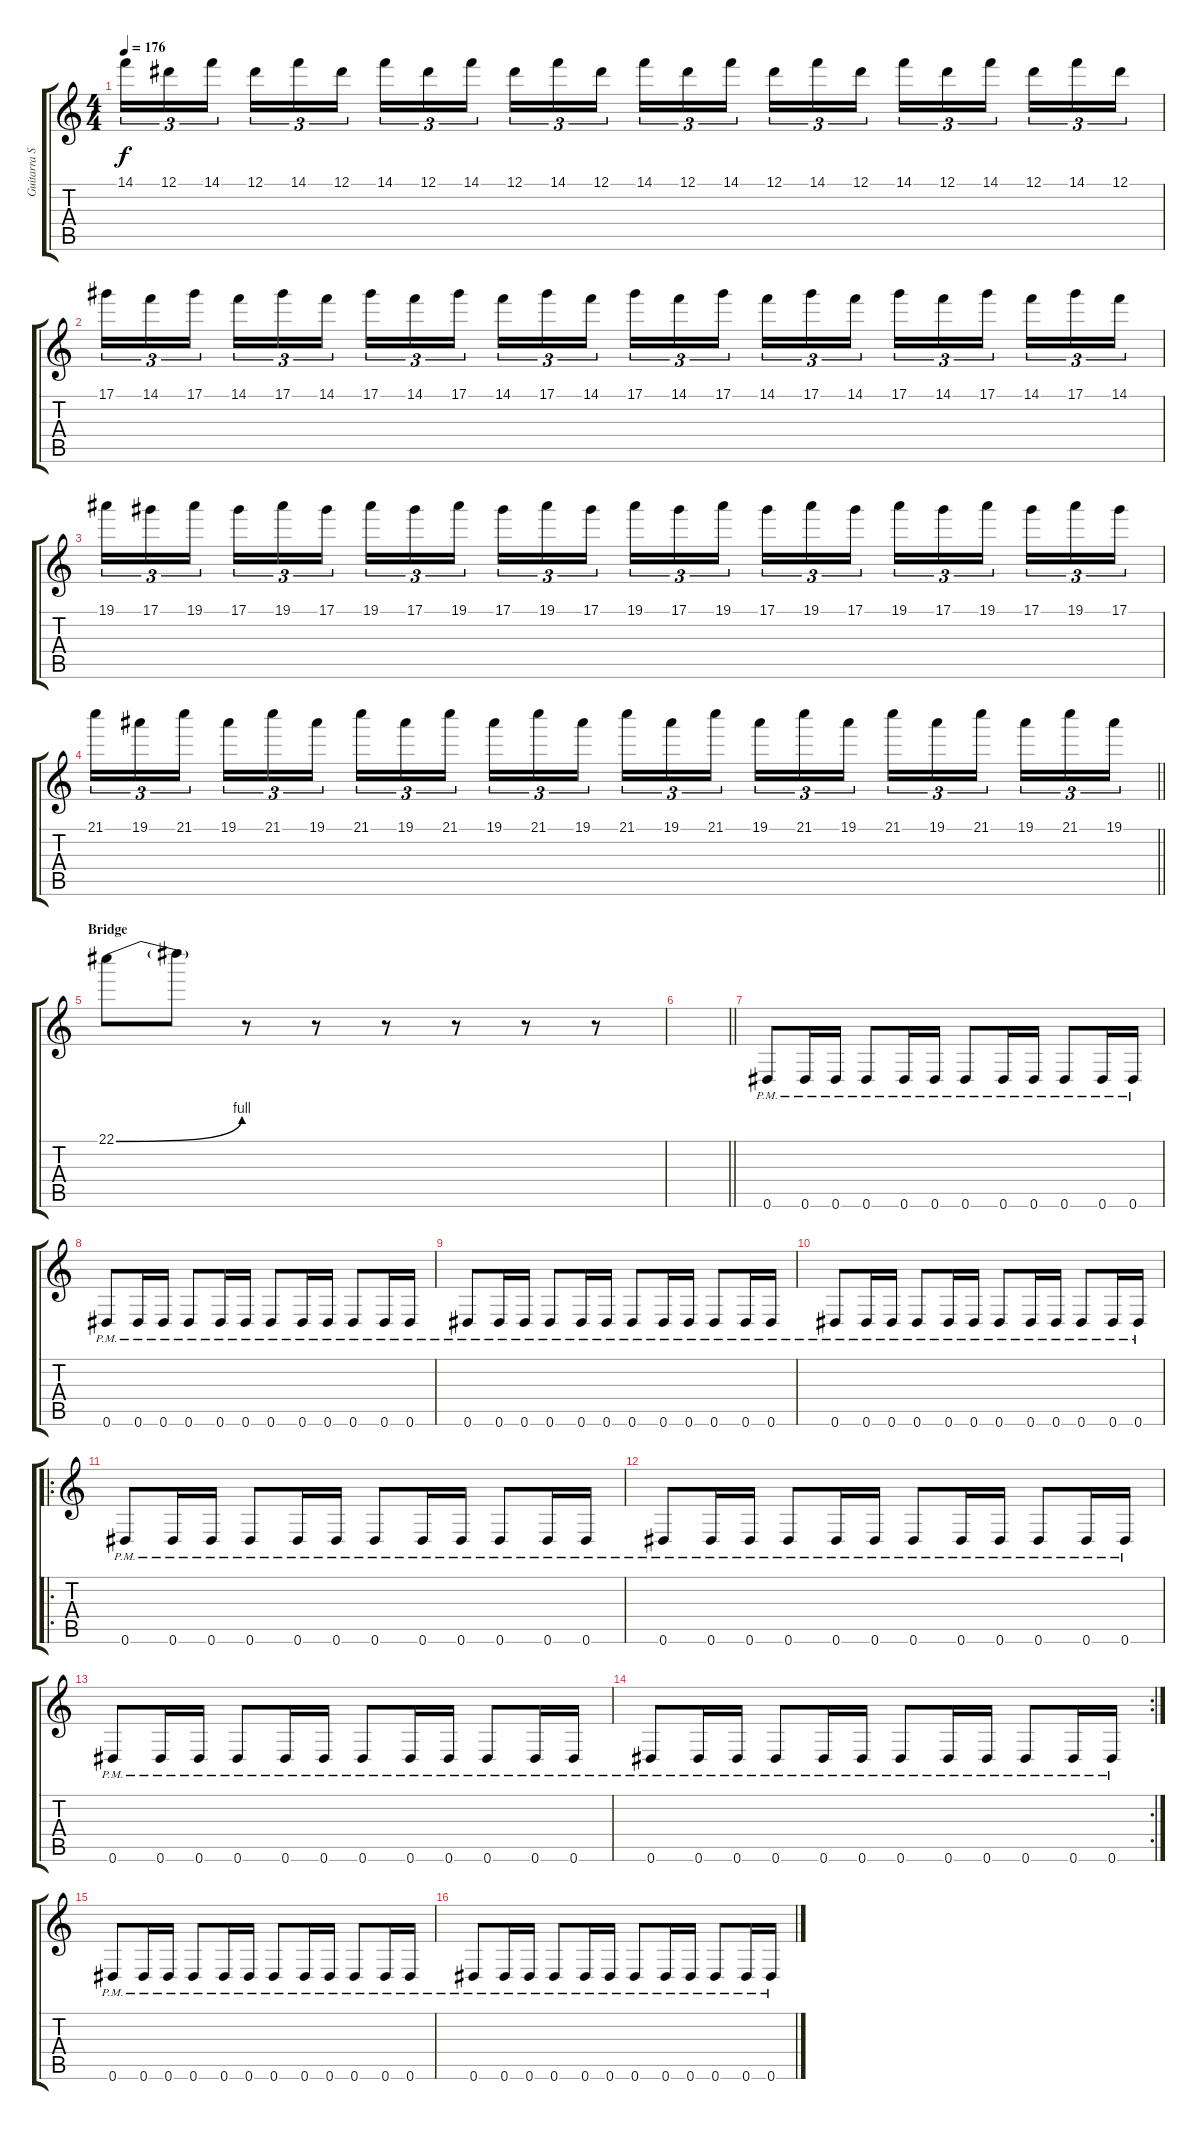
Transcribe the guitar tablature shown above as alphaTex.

\track ("Guitarra Solo" "Guitarra S") {instrument distortionguitar}
\staff {score tabs}
\tuning (Eb4 Bb3 Gb3 Db3 Ab2 Eb2) {hide}
\ts (4 4)
\tempo 176
\clef g2
\ks c
14.1.16{tu (3 2) dy f} 12.1.16{tu (3 2)} 14.1.16{tu (3 2) beam splitsecondary} 12.1.16{tu (3 2)} 14.1.16{tu (3 2)} 12.1.16{tu (3 2)} 14.1.16{tu (3 2)} 12.1.16{tu (3 2)} 14.1.16{tu (3 2) beam splitsecondary} 12.1.16{tu (3 2)} 14.1.16{tu (3 2)} 12.1.16{tu (3 2)} 14.1.16{tu (3 2)} 12.1.16{tu (3 2)} 14.1.16{tu (3 2) beam splitsecondary} 12.1.16{tu (3 2)} 14.1.16{tu (3 2)} 12.1.16{tu (3 2)} 14.1.16{tu (3 2)} 12.1.16{tu (3 2)} 14.1.16{tu (3 2) beam splitsecondary} 12.1.16{tu (3 2)} 14.1.16{tu (3 2)} 12.1.16{tu (3 2)} |
17.1.16{tu (3 2)} 14.1.16{tu (3 2)} 17.1.16{tu (3 2) beam splitsecondary} 14.1.16{tu (3 2)} 17.1.16{tu (3 2)} 14.1.16{tu (3 2)} 17.1.16{tu (3 2)} 14.1.16{tu (3 2)} 17.1.16{tu (3 2) beam splitsecondary} 14.1.16{tu (3 2)} 17.1.16{tu (3 2)} 14.1.16{tu (3 2)} 17.1.16{tu (3 2)} 14.1.16{tu (3 2)} 17.1.16{tu (3 2) beam splitsecondary} 14.1.16{tu (3 2)} 17.1.16{tu (3 2)} 14.1.16{tu (3 2)} 17.1.16{tu (3 2)} 14.1.16{tu (3 2)} 17.1.16{tu (3 2) beam splitsecondary} 14.1.16{tu (3 2)} 17.1.16{tu (3 2)} 14.1.16{tu (3 2)} |
19.1.16{tu (3 2)} 17.1.16{tu (3 2)} 19.1.16{tu (3 2) beam splitsecondary} 17.1.16{tu (3 2)} 19.1.16{tu (3 2)} 17.1.16{tu (3 2)} 19.1.16{tu (3 2)} 17.1.16{tu (3 2)} 19.1.16{tu (3 2) beam splitsecondary} 17.1.16{tu (3 2)} 19.1.16{tu (3 2)} 17.1.16{tu (3 2)} 19.1.16{tu (3 2)} 17.1.16{tu (3 2)} 19.1.16{tu (3 2) beam splitsecondary} 17.1.16{tu (3 2)} 19.1.16{tu (3 2)} 17.1.16{tu (3 2)} 19.1.16{tu (3 2)} 17.1.16{tu (3 2)} 19.1.16{tu (3 2) beam splitsecondary} 17.1.16{tu (3 2)} 19.1.16{tu (3 2)} 17.1.16{tu (3 2)} |
\barLineRight lightlight
21.1.16{tu (3 2)} 19.1.16{tu (3 2)} 21.1.16{tu (3 2) beam splitsecondary} 19.1.16{tu (3 2)} 21.1.16{tu (3 2)} 19.1.16{tu (3 2)} 21.1.16{tu (3 2)} 19.1.16{tu (3 2)} 21.1.16{tu (3 2) beam splitsecondary} 19.1.16{tu (3 2)} 21.1.16{tu (3 2)} 19.1.16{tu (3 2)} 21.1.16{tu (3 2)} 19.1.16{tu (3 2)} 21.1.16{tu (3 2) beam splitsecondary} 19.1.16{tu (3 2)} 21.1.16{tu (3 2)} 19.1.16{tu (3 2)} 21.1.16{tu (3 2)} 19.1.16{tu (3 2)} 21.1.16{tu (3 2) beam splitsecondary} 19.1.16{tu (3 2)} 21.1.16{tu (3 2)} 19.1.16{tu (3 2)} |
\section ("" "Bridge")
22.1{be (bend 0 0 60 4)}.8 22.1{t}.8 r.8 r.8 r.8 r.8 r.8 r.8 |
\barLineRight lightlight
|
0.6{pm}.8{volume 9} 0.6{pm}.16 0.6{pm}.16 0.6{pm}.8 0.6{pm}.16 0.6{pm}.16 0.6{pm}.8 0.6{pm}.16 0.6{pm}.16 0.6{pm}.8 0.6{pm}.16 0.6{pm}.16 |
0.6{pm}.8 0.6{pm}.16 0.6{pm}.16 0.6{pm}.8 0.6{pm}.16 0.6{pm}.16 0.6{pm}.8 0.6{pm}.16 0.6{pm}.16 0.6{pm}.8 0.6{pm}.16 0.6{pm}.16 |
0.6{pm}.8 0.6{pm}.16 0.6{pm}.16 0.6{pm}.8 0.6{pm}.16 0.6{pm}.16 0.6{pm}.8 0.6{pm}.16 0.6{pm}.16 0.6{pm}.8 0.6{pm}.16 0.6{pm}.16 |
0.6{pm}.8 0.6{pm}.16 0.6{pm}.16 0.6{pm}.8 0.6{pm}.16 0.6{pm}.16 0.6{pm}.8 0.6{pm}.16 0.6{pm}.16 0.6{pm}.8 0.6{pm}.16 0.6{pm}.16 |
\ro
0.6{pm}.8 0.6{pm}.16 0.6{pm}.16 0.6{pm}.8 0.6{pm}.16 0.6{pm}.16 0.6{pm}.8 0.6{pm}.16 0.6{pm}.16 0.6{pm}.8 0.6{pm}.16 0.6{pm}.16 |
0.6{pm}.8 0.6{pm}.16 0.6{pm}.16 0.6{pm}.8 0.6{pm}.16 0.6{pm}.16 0.6{pm}.8 0.6{pm}.16 0.6{pm}.16 0.6{pm}.8 0.6{pm}.16 0.6{pm}.16 |
0.6{pm}.8 0.6{pm}.16 0.6{pm}.16 0.6{pm}.8 0.6{pm}.16 0.6{pm}.16 0.6{pm}.8 0.6{pm}.16 0.6{pm}.16 0.6{pm}.8 0.6{pm}.16 0.6{pm}.16 |
\rc 2
0.6{pm}.8 0.6{pm}.16 0.6{pm}.16 0.6{pm}.8 0.6{pm}.16 0.6{pm}.16 0.6{pm}.8 0.6{pm}.16 0.6{pm}.16 0.6{pm}.8 0.6{pm}.16 0.6{pm}.16 |
0.6{pm}.8 0.6{pm}.16 0.6{pm}.16 0.6{pm}.8 0.6{pm}.16 0.6{pm}.16 0.6{pm}.8 0.6{pm}.16 0.6{pm}.16 0.6{pm}.8 0.6{pm}.16 0.6{pm}.16 |
0.6{pm}.8 0.6{pm}.16 0.6{pm}.16 0.6{pm}.8 0.6{pm}.16 0.6{pm}.16 0.6{pm}.8 0.6{pm}.16 0.6{pm}.16 0.6{pm}.8 0.6{pm}.16 0.6{pm}.16
